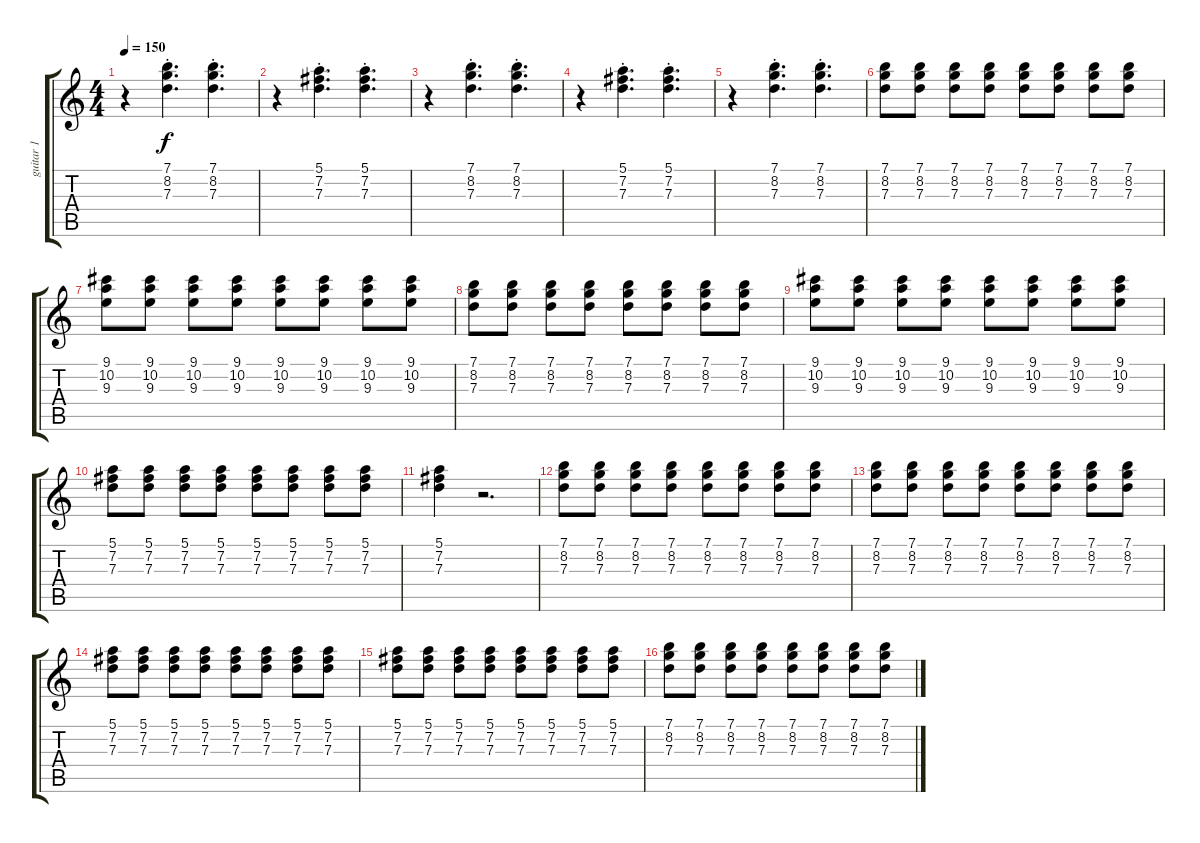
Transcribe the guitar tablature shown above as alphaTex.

\track ("guitar 1" "guitar 1") {instrument electricguitarclean}
\staff {score tabs}
\tuning (E4 B3 G3 D3 A2 E2) {hide}
\ts (4 4)
\tempo 150
\clef g2
\ks c
r.4{dy f} (7.1{st} 8.2{st} 7.3{st}).4{d} (7.1{st} 8.2{st} 7.3{st}).4{d} |
r.4 (5.1{st} 7.2{st} 7.3{st}).4{d} (5.1{st} 7.2{st} 7.3{st}).4{d} |
r.4 (7.1{st} 8.2{st} 7.3{st}).4{d} (7.1{st} 8.2{st} 7.3{st}).4{d} |
r.4 (5.1{st} 7.2{st} 7.3{st}).4{d} (5.1{st} 7.2{st} 7.3{st}).4{d} |
r.4 (7.1{st} 8.2{st} 7.3{st}).4{d} (7.1{st} 8.2{st} 7.3{st}).4{d} |
(7.1 8.2 7.3).8 (7.1 8.2 7.3).8 (7.1 8.2 7.3).8 (7.1 8.2 7.3).8 (7.1 8.2 7.3).8 (7.1 8.2 7.3).8 (7.1 8.2 7.3).8 (7.1 8.2 7.3).8 |
(9.1 10.2 9.3).8 (9.1 10.2 9.3).8 (9.1 10.2 9.3).8 (9.1 10.2 9.3).8 (9.1 10.2 9.3).8 (9.1 10.2 9.3).8 (9.1 10.2 9.3).8 (9.1 10.2 9.3).8 |
(7.1 8.2 7.3).8 (7.1 8.2 7.3).8 (7.1 8.2 7.3).8 (7.1 8.2 7.3).8 (7.1 8.2 7.3).8 (7.1 8.2 7.3).8 (7.1 8.2 7.3).8 (7.1 8.2 7.3).8 |
(9.1 10.2 9.3).8 (9.1 10.2 9.3).8 (9.1 10.2 9.3).8 (9.1 10.2 9.3).8 (9.1 10.2 9.3).8 (9.1 10.2 9.3).8 (9.1 10.2 9.3).8 (9.1 10.2 9.3).8 |
(5.1 7.2 7.3).8 (5.1 7.2 7.3).8 (5.1 7.2 7.3).8 (5.1 7.2 7.3).8 (5.1 7.2 7.3).8 (5.1 7.2 7.3).8 (5.1 7.2 7.3).8 (5.1 7.2 7.3).8 |
(5.1 7.2 7.3).4 r.2{d} |
(7.1 8.2 7.3).8 (7.1 8.2 7.3).8 (7.1 8.2 7.3).8 (7.1 8.2 7.3).8 (7.1 8.2 7.3).8 (7.1 8.2 7.3).8 (7.1 8.2 7.3).8 (7.1 8.2 7.3).8 |
(7.1 8.2 7.3).8 (7.1 8.2 7.3).8 (7.1 8.2 7.3).8 (7.1 8.2 7.3).8 (7.1 8.2 7.3).8 (7.1 8.2 7.3).8 (7.1 8.2 7.3).8 (7.1 8.2 7.3).8 |
(5.1 7.2 7.3).8 (5.1 7.2 7.3).8 (5.1 7.2 7.3).8 (5.1 7.2 7.3).8 (5.1 7.2 7.3).8 (5.1 7.2 7.3).8 (5.1 7.2 7.3).8 (5.1 7.2 7.3).8 |
(5.1 7.2 7.3).8 (5.1 7.2 7.3).8 (5.1 7.2 7.3).8 (5.1 7.2 7.3).8 (5.1 7.2 7.3).8 (5.1 7.2 7.3).8 (5.1 7.2 7.3).8 (5.1 7.2 7.3).8 |
(7.1 8.2 7.3).8 (7.1 8.2 7.3).8 (7.1 8.2 7.3).8 (7.1 8.2 7.3).8 (7.1 8.2 7.3).8 (7.1 8.2 7.3).8 (7.1 8.2 7.3).8 (7.1 8.2 7.3).8
